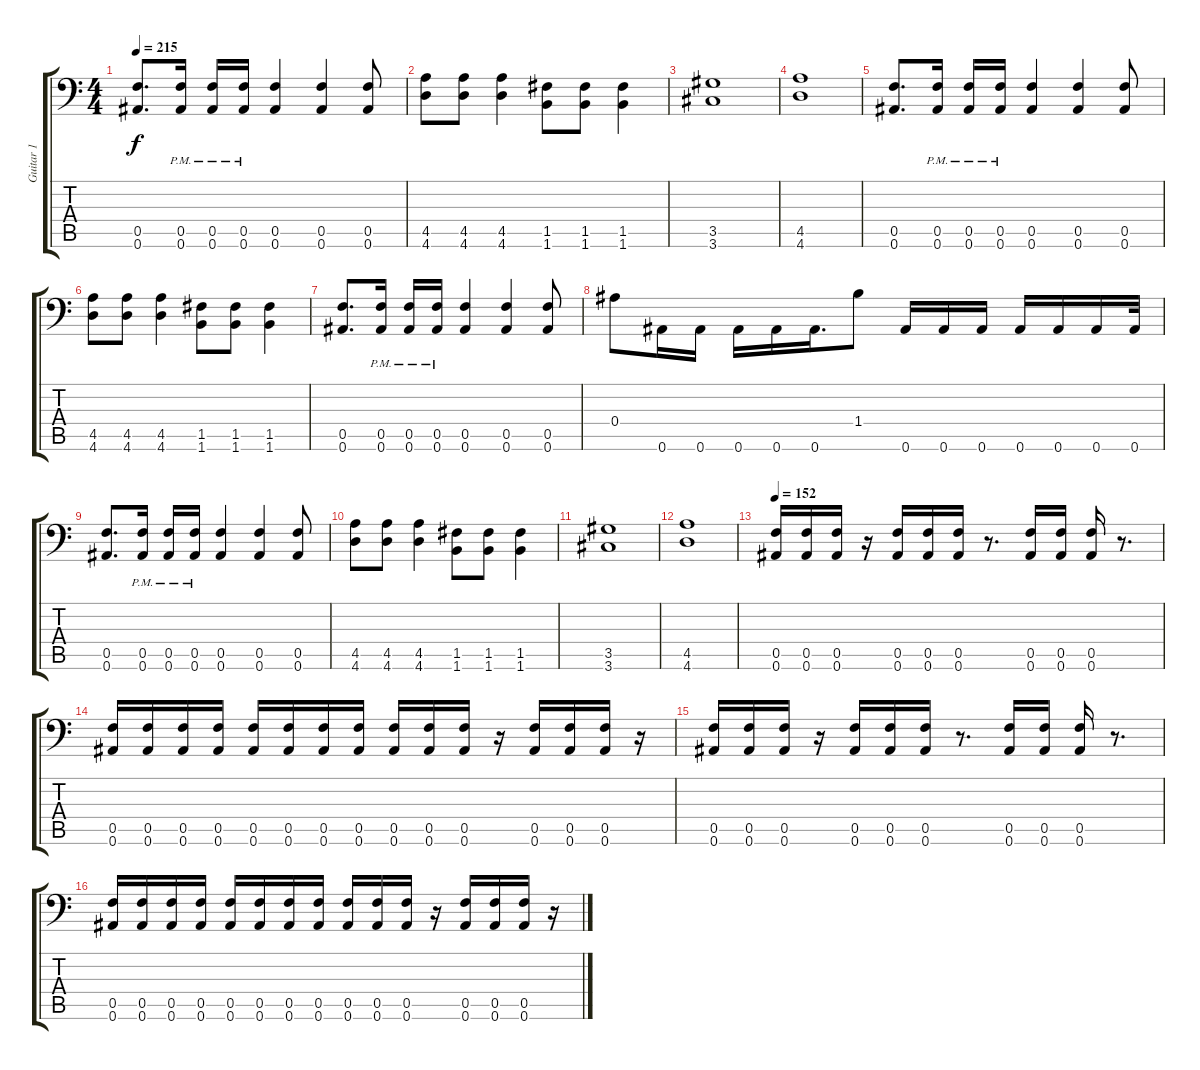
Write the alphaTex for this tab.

\track ("Guitar 1" "Guitar 1") {instrument distortionguitar}
\staff {score tabs}
\tuning (C4 G3 Eb3 Bb2 F2 Bb1) {hide}
\ts (4 4)
\tempo 215
\clef f4
\ks c
(0.5 0.6).8{d dy f} (0.5{pm} 0.6{pm}).16 (0.5{pm} 0.6{pm}).16 (0.5{pm} 0.6{pm}).16 (0.5 0.6).4 (0.5 0.6).4 (0.5 0.6).8 |
(4.5 4.6).8 (4.5 4.6).8 (4.5 4.6).4 (1.5 1.6).8 (1.5 1.6).8 (1.5 1.6).4 |
(3.5 3.6).1 |
(4.5 4.6).1 |
(0.5 0.6).8{d} (0.5{pm} 0.6{pm}).16 (0.5{pm} 0.6{pm}).16 (0.5{pm} 0.6{pm}).16 (0.5 0.6).4 (0.5 0.6).4 (0.5 0.6).8 |
(4.5 4.6).8 (4.5 4.6).8 (4.5 4.6).4 (1.5 1.6).8 (1.5 1.6).8 (1.5 1.6).4 |
(0.5 0.6).8{d} (0.5{pm} 0.6{pm}).16 (0.5{pm} 0.6{pm}).16 (0.5{pm} 0.6{pm}).16 (0.5 0.6).4 (0.5 0.6).4 (0.5 0.6).8 |
0.4.8 0.6.16 0.6.16 0.6.16 0.6.16 0.6.16{d} 1.4.8 0.6.16 0.6.16 0.6.16 0.6.16 0.6.16 0.6.16 0.6.32 |
(0.5 0.6).8{d} (0.5{pm} 0.6{pm}).16 (0.5{pm} 0.6{pm}).16 (0.5{pm} 0.6{pm}).16 (0.5 0.6).4 (0.5 0.6).4 (0.5 0.6).8 |
(4.5 4.6).8 (4.5 4.6).8 (4.5 4.6).4 (1.5 1.6).8 (1.5 1.6).8 (1.5 1.6).4 |
(3.5 3.6).1 |
(4.5 4.6).1 |
\tempo 152
(0.5 0.6).16{volume 11} (0.5 0.6).16 (0.5 0.6).16 r.16 (0.5 0.6).16 (0.5 0.6).16 (0.5 0.6).16 r.8{d} (0.5 0.6).16 (0.5 0.6).16 (0.5 0.6).16 r.8{d} |
(0.5 0.6).16 (0.5 0.6).16 (0.5 0.6).16 (0.5 0.6).16 (0.5 0.6).16 (0.5 0.6).16 (0.5 0.6).16 (0.5 0.6).16 (0.5 0.6).16 (0.5 0.6).16 (0.5 0.6).16 r.16 (0.5 0.6).16 (0.5 0.6).16 (0.5 0.6).16 r.16 |
(0.5 0.6).16 (0.5 0.6).16 (0.5 0.6).16 r.16 (0.5 0.6).16 (0.5 0.6).16 (0.5 0.6).16 r.8{d} (0.5 0.6).16 (0.5 0.6).16 (0.5 0.6).16 r.8{d} |
(0.5 0.6).16 (0.5 0.6).16 (0.5 0.6).16 (0.5 0.6).16 (0.5 0.6).16 (0.5 0.6).16 (0.5 0.6).16 (0.5 0.6).16 (0.5 0.6).16 (0.5 0.6).16 (0.5 0.6).16 r.16 (0.5 0.6).16 (0.5 0.6).16 (0.5 0.6).16 r.16
